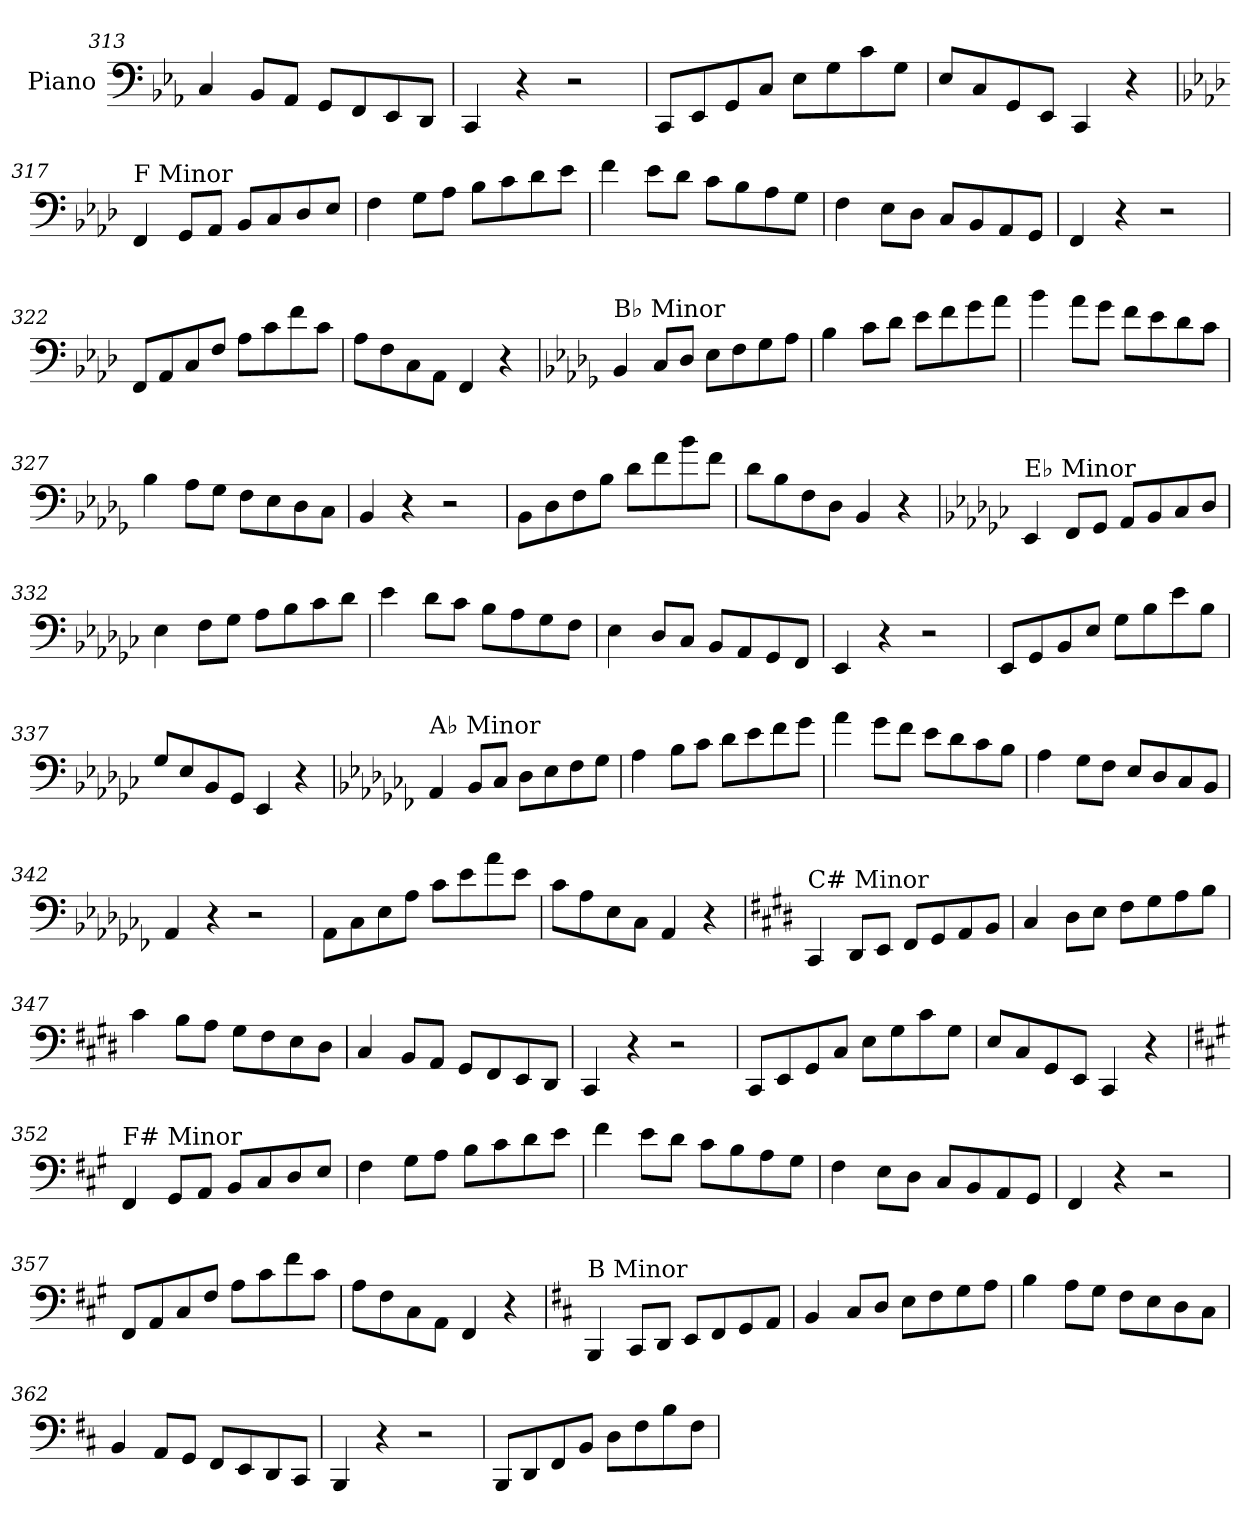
**kern
*part1
*staff1
*I"Piano
*I'Pno.
*clefF4
*k[b-e-a-]
=313
4C/
8BB-/L
8AA-/J
8GG/L
8FF/
8EE-/
8DD/J
=314
4CC/
4r
2r
=315
8CC/L
8EE-/
8GG/
8C/J
8E-\L
8G\
8c\
8G\J
=316
8E-/L
8C/
8GG/
8EE-/J
4CC/
4r
!!LO:LB:g=z
=317
*k[b-e-a-d-]
!LO:TX:a:t=F Minor
4FF/
8GG/L
8AA-/J
8BB-/L
8C/
8D-/
8E-/J
=318
4F\
8G\L
8A-\J
8B-\L
8c\
8d-\
8e-\J
=319
4f\
8e-\L
8d-\J
8c\L
8B-\
8A-\
8G\J
=320
4F\
8E-\L
8D-\J
8C/L
8BB-/
8AA-/
8GG/J
=321
4FF/
4r
2r
=322
8FF/L
8AA-/
8C/
8F/J
8A-\L
8c\
8f\
8c\J
=323
8A-\L
8F\
8C\
8AA-\J
4FF/
4r
!!LO:LB:g=z
=324
*k[b-e-a-d-g-]
!LO:TX:a:t=B♭ Minor
4BB-/
8C/L
8D-/J
8E-\L
8F\
8G-\
8A-\J
=325
4B-\
8c\L
8d-\J
8e-\L
8f\
8g-\
8a-\J
=326
4b-\
8a-\L
8g-\J
8f\L
8e-\
8d-\
8c\J
=327
4B-\
8A-\L
8G-\J
8F\L
8E-\
8D-\
8C\J
=328
4BB-/
4r
2r
=329
8BB-\L
8D-\
8F\
8B-\J
8d-\L
8f\
8b-\
8f\J
=330
8d-\L
8B-\
8F\
8D-\J
4BB-/
4r
!!LO:LB:g=z
=331
*k[b-e-a-d-g-c-]
!LO:TX:a:t=E♭ Minor
4EE-/
8FF/L
8GG-/J
8AA-/L
8BB-/
8C-/
8D-/J
=332
4E-\
8F\L
8G-\J
8A-\L
8B-\
8c-\
8d-\J
=333
4e-\
8d-\L
8c-\J
8B-\L
8A-\
8G-\
8F\J
=334
4E-\
8D-/L
8C-/J
8BB-/L
8AA-/
8GG-/
8FF/J
=335
4EE-/
4r
2r
=336
8EE-/L
8GG-/
8BB-/
8E-/J
8G-\L
8B-\
8e-\
8B-\J
=337
8G-/L
8E-/
8BB-/
8GG-/J
4EE-/
4r
!!LO:LB:g=z
=338
*k[b-e-a-d-g-c-f-]
!LO:TX:a:t=A♭ Minor
4AA-/
8BB-/L
8C-/J
8D-\L
8E-\
8F-\
8G-\J
=339
4A-\
8B-\L
8c-\J
8d-\L
8e-\
8f-\
8g-\J
=340
4a-\
8g-\L
8f-\J
8e-\L
8d-\
8c-\
8B-\J
=341
4A-\
8G-\L
8F-\J
8E-/L
8D-/
8C-/
8BB-/J
=342
4AA-/
4r
2r
=343
8AA-\L
8C-\
8E-\
8A-\J
8c-\L
8e-\
8a-\
8e-\J
=344
8c-\L
8A-\
8E-\
8C-\J
4AA-/
4r
!!LO:LB:g=z
=345
*k[f#c#g#d#]
!LO:TX:a:t=C# Minor
4CC#/
8DD#/L
8EE/J
8FF#/L
8GG#/
8AA/
8BB/J
=346
4C#/
8D#\L
8E\J
8F#\L
8G#\
8A\
8B\J
=347
4c#\
8B\L
8A\J
8G#\L
8F#\
8E\
8D#\J
=348
4C#/
8BB/L
8AA/J
8GG#/L
8FF#/
8EE/
8DD#/J
=349
4CC#/
4r
2r
=350
8CC#/L
8EE/
8GG#/
8C#/J
8E\L
8G#\
8c#\
8G#\J
=351
8E/L
8C#/
8GG#/
8EE/J
4CC#/
4r
!!LO:LB:g=z
=352
*k[f#c#g#]
!LO:TX:a:t=F# Minor
4FF#/
8GG#/L
8AA/J
8BB/L
8C#/
8D/
8E/J
=353
4F#\
8G#\L
8A\J
8B\L
8c#\
8d\
8e\J
=354
4f#\
8e\L
8d\J
8c#\L
8B\
8A\
8G#\J
=355
4F#\
8E\L
8D\J
8C#/L
8BB/
8AA/
8GG#/J
=356
4FF#/
4r
2r
=357
8FF#/L
8AA/
8C#/
8F#/J
8A\L
8c#\
8f#\
8c#\J
=358
8A\L
8F#\
8C#\
8AA\J
4FF#/
4r
!!LO:LB:g=z
=359
*k[f#c#]
!LO:TX:a:t=B Minor
4BBB/
8CC#/L
8DD/J
8EE/L
8FF#/
8GG/
8AA/J
=360
4BB/
8C#/L
8D/J
8E\L
8F#\
8G\
8A\J
=361
4B\
8A\L
8G\J
8F#\L
8E\
8D\
8C#\J
=362
4BB/
8AA/L
8GG/J
8FF#/L
8EE/
8DD/
8CC#/J
=363
4BBB/
4r
2r
=364
8BBB/L
8DD/
8FF#/
8BB/J
8D\L
8F#\
8B\
8F#\J
=
*-
